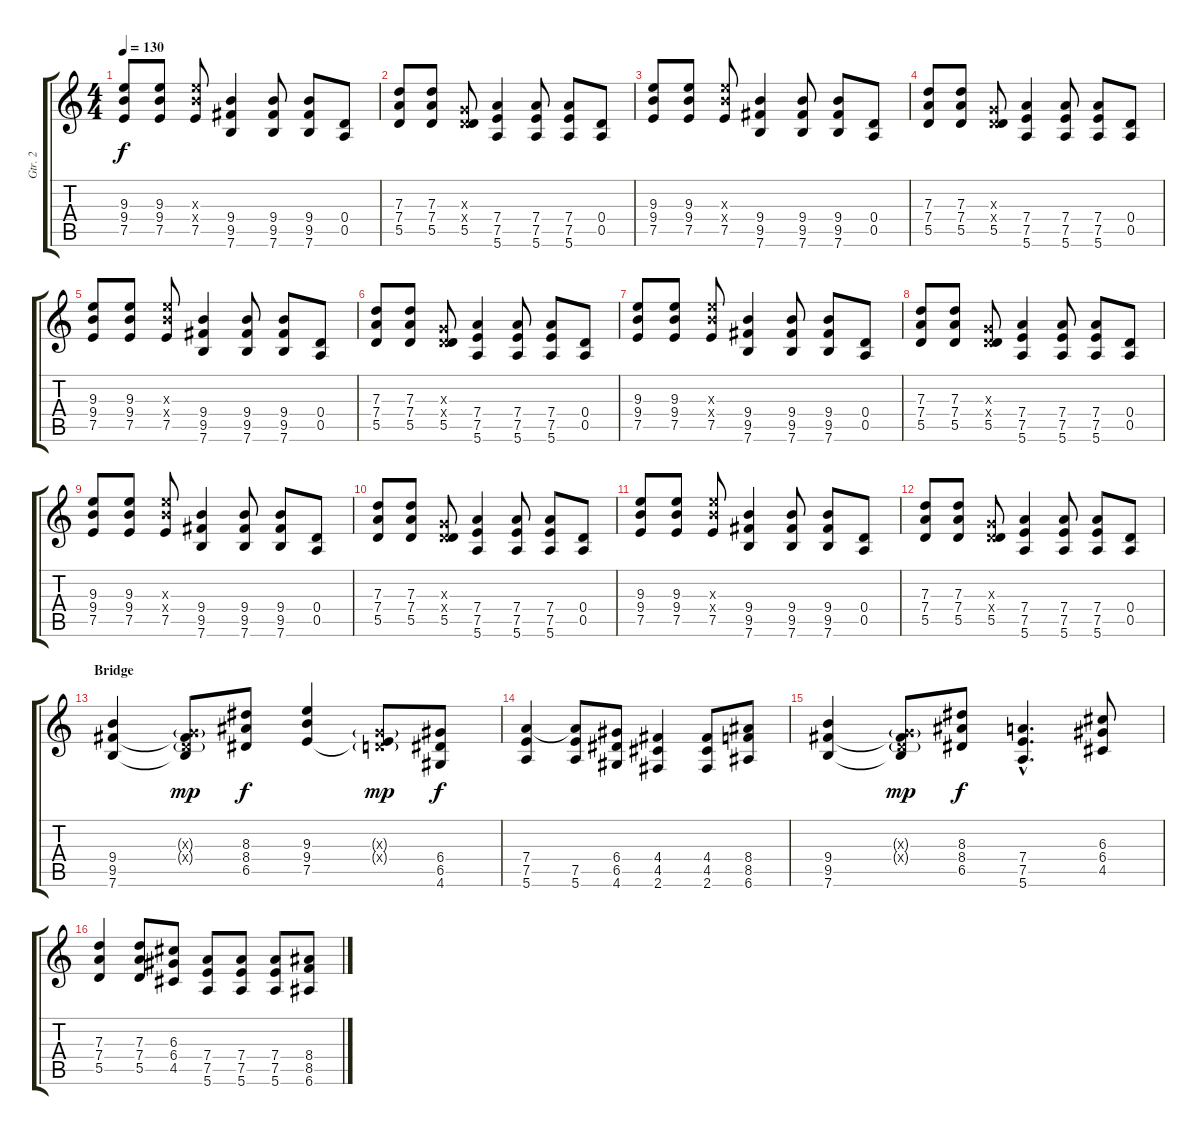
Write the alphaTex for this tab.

\track ("Gtr. 2" "Gtr. 2") {instrument distortionguitar}
\staff {score tabs}
\tuning (E4 B3 G3 D3 A2 E2) {hide}
\ts (4 4)
\tempo 130
\clef g2
\ks c
(9.3 9.4 7.5).8{dy f} (9.3 9.4 7.5).8 (9.3{x} 9.4{x} 7.5).8 (9.4 9.5 7.6).4 (9.4 9.5 7.6).8 (9.4 9.5 7.6).8 (0.4 0.5).8 |
(7.3 7.4 5.5).8 (7.3 7.4 5.5).8 (0.3{x} 0.4{x} 5.5).8 (7.4 7.5 5.6).4 (7.4 7.5 5.6).8 (7.4 7.5 5.6).8 (0.4 0.5).8 |
(9.3 9.4 7.5).8 (9.3 9.4 7.5).8 (9.3{x} 9.4{x} 7.5).8 (9.4 9.5 7.6).4 (9.4 9.5 7.6).8 (9.4 9.5 7.6).8 (0.4 0.5).8 |
(7.3 7.4 5.5).8 (7.3 7.4 5.5).8 (0.3{x} 0.4{x} 5.5).8 (7.4 7.5 5.6).4 (7.4 7.5 5.6).8 (7.4 7.5 5.6).8 (0.4 0.5).8 |
(9.3 9.4 7.5).8 (9.3 9.4 7.5).8 (9.3{x} 9.4{x} 7.5).8 (9.4 9.5 7.6).4 (9.4 9.5 7.6).8 (9.4 9.5 7.6).8 (0.4 0.5).8 |
(7.3 7.4 5.5).8 (7.3 7.4 5.5).8 (0.3{x} 0.4{x} 5.5).8 (7.4 7.5 5.6).4 (7.4 7.5 5.6).8 (7.4 7.5 5.6).8 (0.4 0.5).8 |
(9.3 9.4 7.5).8 (9.3 9.4 7.5).8 (9.3{x} 9.4{x} 7.5).8 (9.4 9.5 7.6).4 (9.4 9.5 7.6).8 (9.4 9.5 7.6).8 (0.4 0.5).8 |
(7.3 7.4 5.5).8 (7.3 7.4 5.5).8 (0.3{x} 0.4{x} 5.5).8 (7.4 7.5 5.6).4 (7.4 7.5 5.6).8 (7.4 7.5 5.6).8 (0.4 0.5).8 |
(9.3 9.4 7.5).8 (9.3 9.4 7.5).8 (9.3{x} 9.4{x} 7.5).8 (9.4 9.5 7.6).4 (9.4 9.5 7.6).8 (9.4 9.5 7.6).8 (0.4 0.5).8 |
(7.3 7.4 5.5).8 (7.3 7.4 5.5).8 (0.3{x} 0.4{x} 5.5).8 (7.4 7.5 5.6).4 (7.4 7.5 5.6).8 (7.4 7.5 5.6).8 (0.4 0.5).8 |
(9.3 9.4 7.5).8 (9.3 9.4 7.5).8 (9.3{x} 9.4{x} 7.5).8 (9.4 9.5 7.6).4 (9.4 9.5 7.6).8 (9.4 9.5 7.6).8 (0.4 0.5).8 |
(7.3 7.4 5.5).8 (7.3 7.4 5.5).8 (0.3{x} 0.4{x} 5.5).8 (7.4 7.5 5.6).4 (7.4 7.5 5.6).8 (7.4 7.5 5.6).8 (0.4 0.5).8 |
\section ("" "Bridge")
(9.4 9.5 7.6).4 (0.3{g x} 0.4{g x} 9.5{t} 7.6{t}).8{dy mp} (8.3 8.4 6.5).8{dy f} (9.3 9.4 7.5).4 (0.3{g x} 0.4{g x} 7.5{t}).8{dy mp} (6.4 6.5 4.6).8{dy f} |
(7.4 7.5 5.6).4 (7.4{t} 7.5 5.6).8 (6.4 6.5 4.6).8 (4.4 4.5 2.6).4 (4.4 4.5 2.6).8 (8.4 8.5 6.6).8 |
(9.4 9.5 7.6).4 (0.3{g x} 0.4{g x} 9.5{t} 7.6{t}).8{dy mp} (8.3 8.4 6.5).8{dy f} (7.4{hac} 7.5{hac} 5.6{hac}).4{d} (6.3 6.4 4.5).8 |
(7.3 7.4 5.5).4 (7.3 7.4 5.5).8 (6.3 6.4 4.5).8 (7.4 7.5 5.6).8 (7.4 7.5 5.6).8 (7.4 7.5 5.6).8 (8.4 8.5 6.6).8
